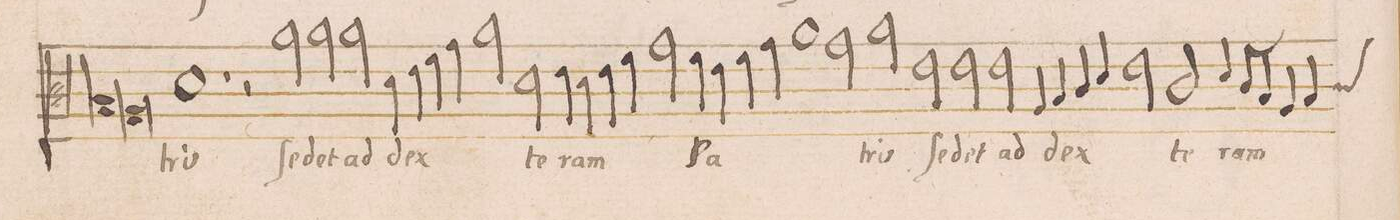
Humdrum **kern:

**kern	**text
*I"DISCANTVS	*
*clefC3	*
*k[]	*
*met(C|)	*
*M2/1	*
*lig	*
1B/	.
=144-	=144-
1A/	.
*Xlig	*
1d\	-tris
=145-	=145-
1r	.
2r	.
2a\	ſe-
=146-	=146-
2a\	-det
2a\	ad
4d\	dex-
4e\	.
4f\	.
4g\	.
=147-	=147-
2a\	.
2d\	-te-
4e\	-ram
4d\	.
4e\	.
4f\	.
=148-	=148-
2g\	.
4f\	Pa-
4e\	.
4f\	.
4g\	.
1a\	.
=149-	=149-
2g\	.
2a\	-tris
2e\	ſe-
=150-	=150-
2e\	-det
2e\	ad
4A/	dex-
4B/	.
4c/	.
4d/	.
=151-	=151-
2e\	.
2c/	-te-
4d\	-ram
8c/L	.
8B/J	.
4A/	.
*custos:c	*
4B/	.
=152-	=152-
*-	*-
